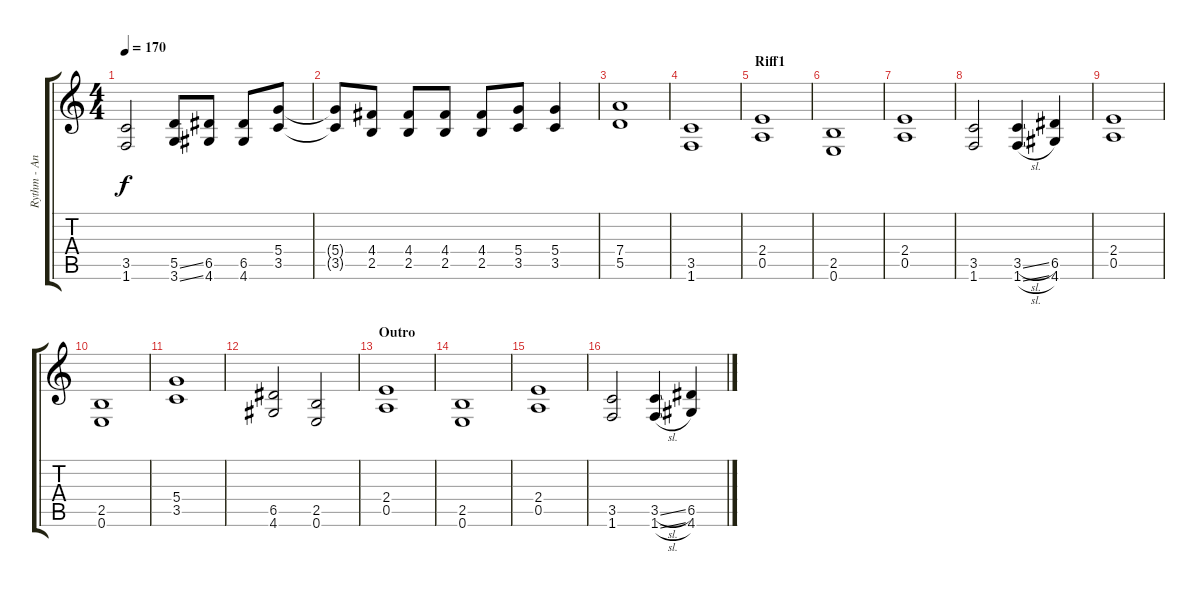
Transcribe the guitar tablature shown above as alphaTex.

\track ("Rythm - Andreas Nilsson" "Rythm - An") {instrument distortionguitar}
\staff {score tabs}
\tuning (E4 B3 G3 D3 A2 E2) {hide}
\ts (4 4)
\tempo 170
\clef g2
\ks c
(3.5 1.6).2{dy f} (5.5{ss} 3.6{ss}).8 (6.5 4.6).8 (6.5 4.6).8 (5.4 3.5).8 |
(5.4{t} 3.5{t}).8 (4.4 2.5).8 (4.4 2.5).8 (4.4 2.5).8 (4.4 2.5).8 (5.4 3.5).8 (5.4 3.5).4 |
(7.4 5.5).1 |
(3.5 1.6).1 |
\section ("" "Riff1")
(2.4 0.5).1 |
(2.5 0.6).1 |
(2.4 0.5).1 |
(3.5 1.6).2 (3.5{sl} 1.6{sl}).4 (6.5 4.6).4 |
(2.4 0.5).1 |
(2.5 0.6).1 |
(5.4 3.5).1 |
(6.5 4.6).2 (2.5 0.6).2 |
\section ("" "Outro")
(2.4 0.5).1 |
(2.5 0.6).1 |
(2.4 0.5).1 |
(3.5 1.6).2 (3.5{sl} 1.6{sl}).4 (6.5 4.6).4
